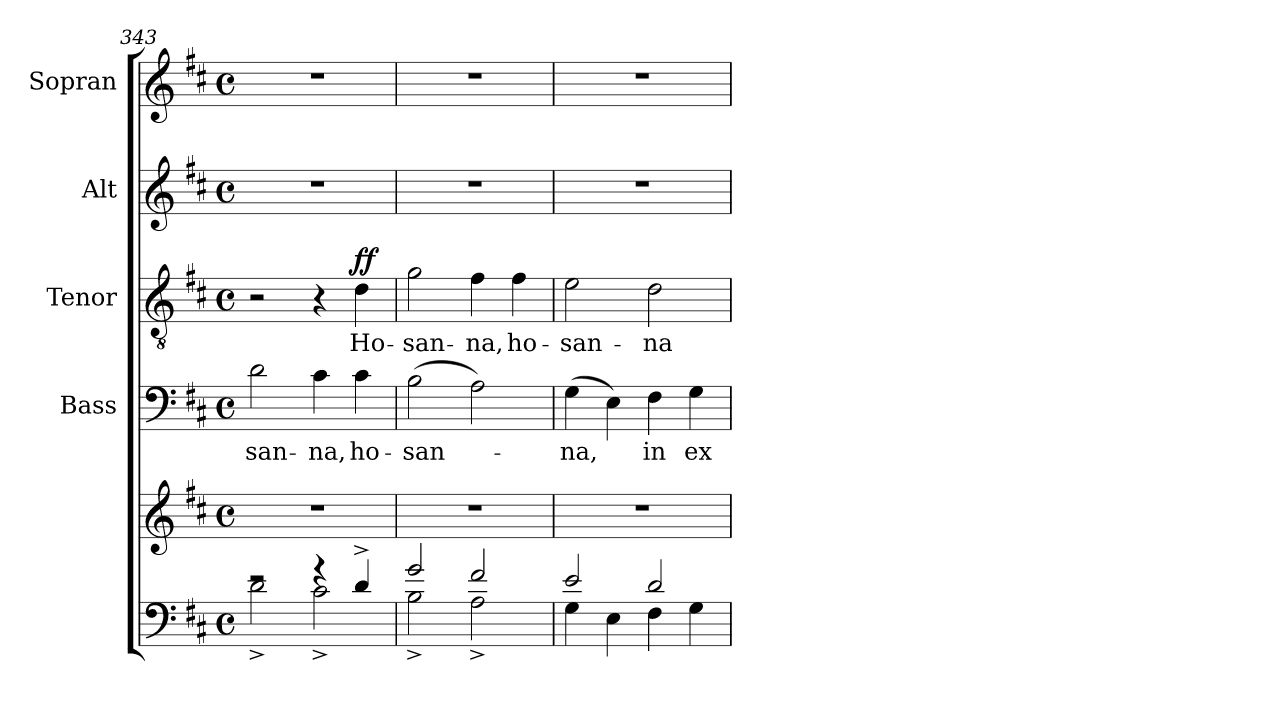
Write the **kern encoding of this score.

**kern	**kern	**kern	**text	**kern	**text	**dynam	**kern	**kern
*part5	*part5	*part4	*part4	*part3	*part3	*part3	*part2	*part1
*staff6	*staff5	*staff4	*staff4	*staff3	*staff3	*staff3	*staff2	*staff1
*	*	*I"Bass	*	*I"Tenor	*	*	*I"Alt	*I"Sopran
*	*	*I'B.	*	*I'T.	*	*	*I'A.	*I'S.
*clefF4	*clefG2	*clefF4	*	*clefGv2	*	*	*clefG2	*clefG2
*k[f#c#]	*k[f#c#]	*k[f#c#]	*	*k[f#c#]	*	*	*k[f#c#]	*k[f#c#]
*D:	*D:	*D:	*	*D:	*	*	*D:	*D:
*M4/4	*M4/4	*M4/4	*	*M4/4	*	*	*M4/4	*M4/4
*met(c)	*met(c)	*met(c)	*	*met(c)	*	*	*met(c)	*met(c)
=343	=343	=343	=343	=343	=343	=343	=343	=343
*^	*	*	*	*	*	*	*	*
!	!	!	!	!LO:LY:b	!	!	!	!	!
2rf	2d^<\	1r	2d\	-san-	2r	.	.	1r	1r
!	!	!	!	!LO:LY:b	!	!	!	!	!
4rg	2c#^<\	.	4c#\	-na,	4r	.	.	.	.
!	!	!	!	!LO:LY:b	!	!LO:LY:b	!LO:DY:a	!	!
4d^<^>/	.	.	4c#\	ho-	4d\	Ho-	ff	.	.
=344	=344	=344	=344	=344	=344	=344	=344	=344	=344
!	!	!	!	!LO:LY:b	!	!LO:LY:b	!	!	!
2g/	2B^<\	1r	(>2B\	-san-	2g\	-san-	.	1r	1r
!	!	!	!	!	!	!LO:LY:b	!	!	!
2f#/	2A^<\	.	2A\)	.	4f#\	-na,	.	.	.
!	!	!	!	!	!	!LO:LY:b	!	!	!
.	.	.	.	.	4f#\	ho-	.	.	.
!!LO:LB:g=z
=345	=345	=345	=345	=345	=345	=345	=345	=345	=345
!	!	!	!	!LO:LY:b	!	!LO:LY:b	!	!	!
2e/	4G\	1r	(>4G\	-na,	2e\	-san-	.	1r	1r
.	4E\	.	4E\)	.	.	.	.	.	.
!	!	!	!	!LO:LY:b	!	!LO:LY:b	!	!	!
2d/	4F#\	.	4F#\	in	2d\	-na	.	.	.
!	!	!	!	!LO:LY:b	!	!	!	!	!
.	4G\	.	4G\	ex-	.	.	.	.	.
*v	*v	*	*	*	*	*	*	*	*
=	=	=	=	=	=	=	=	=
*-	*-	*-	*-	*-	*-	*-	*-	*-
